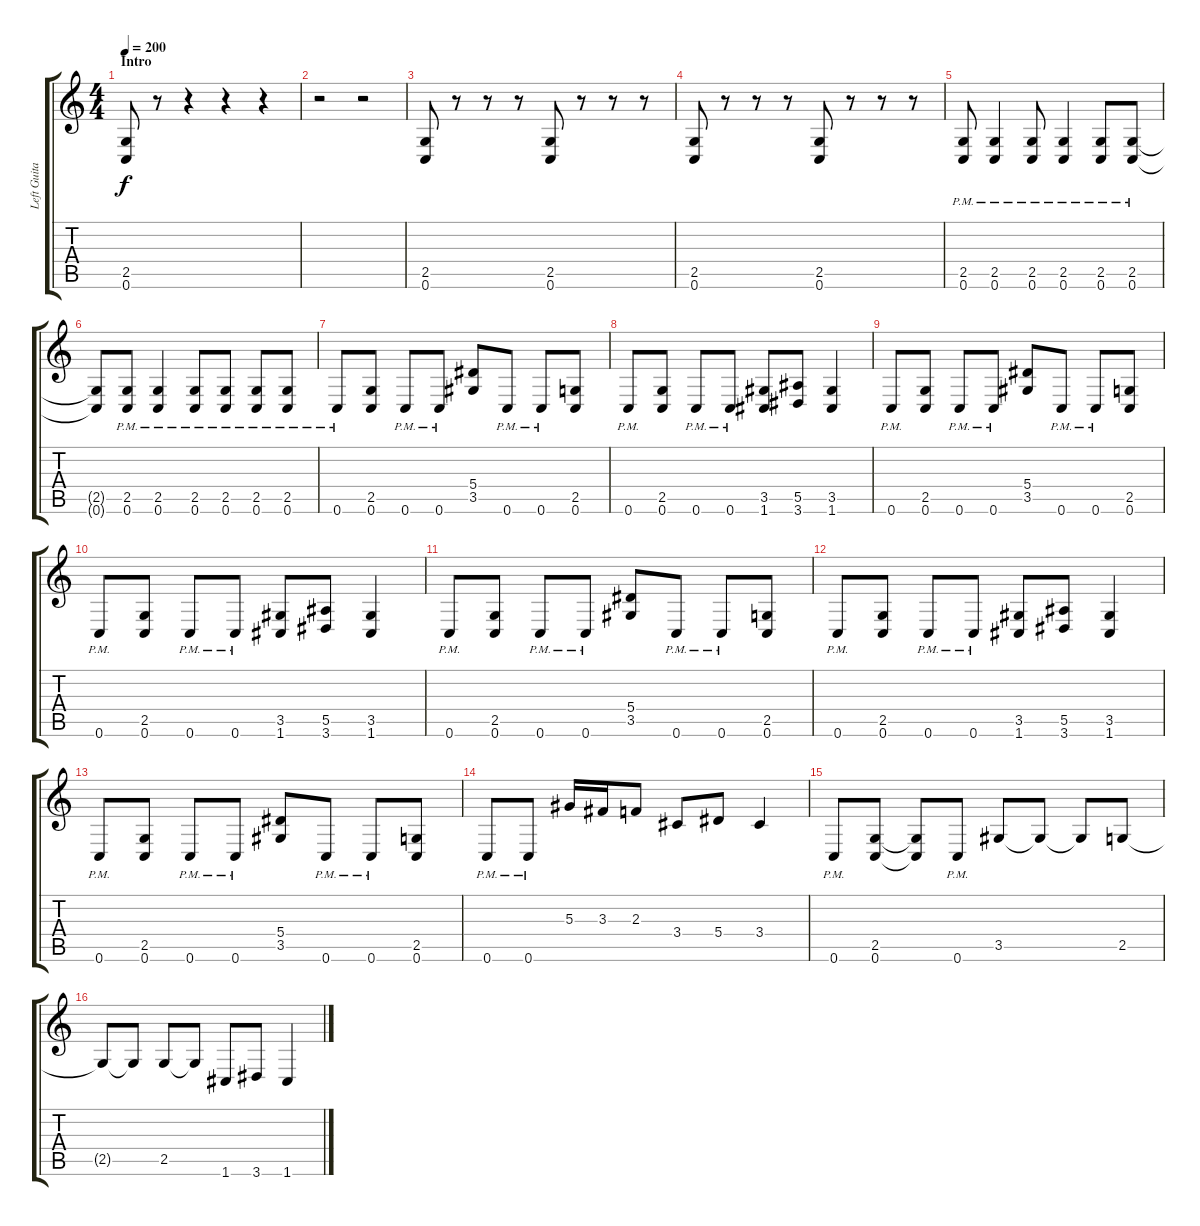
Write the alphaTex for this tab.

\track ("Left Guitar" "Left Guita") {instrument distortionguitar}
\staff {score tabs}
\tuning (C4 G3 Eb3 Bb2 F2 C2) {hide}
\ts (4 4)
\section ("" "Intro")
\tempo 200
\clef g2
\ks c
(2.5 0.6).8{dy f instrument distortionguitar} r.8 r.4 r.4 r.4 |
r.2 r.2 |
(2.5 0.6).8 r.8 r.8 r.8 (2.5 0.6).8 r.8 r.8 r.8 |
(2.5 0.6).8 r.8 r.8 r.8 (2.5 0.6).8 r.8 r.8 r.8 |
(2.5{pm} 0.6{pm}).8 (2.5{pm} 0.6{pm}).4 (2.5{pm} 0.6{pm}).8 (2.5{pm} 0.6{pm}).4 (2.5{pm} 0.6{pm}).8 (2.5{pm} 0.6{pm}).8 |
(2.5{t} 0.6{t}).8 (2.5{pm} 0.6{pm}).8 (2.5{pm} 0.6{pm}).4 (2.5{pm} 0.6{pm}).8 (2.5{pm} 0.6{pm}).8 (2.5{pm} 0.6{pm}).8 (2.5{pm} 0.6{pm}).8 |
0.6{pm}.8 (2.5 0.6).8 0.6{pm}.8 0.6{pm}.8 (5.4 3.5).8 0.6{pm}.8 0.6{pm}.8 (2.5 0.6).8 |
0.6{pm}.8 (2.5 0.6).8 0.6{pm}.8 0.6{pm}.8 (3.5 1.6).8 (5.5 3.6).8 (3.5 1.6).4 |
0.6{pm}.8 (2.5 0.6).8 0.6{pm}.8 0.6{pm}.8 (5.4 3.5).8 0.6{pm}.8 0.6{pm}.8 (2.5 0.6).8 |
0.6{pm}.8 (2.5 0.6).8 0.6{pm}.8 0.6{pm}.8 (3.5 1.6).8 (5.5 3.6).8 (3.5 1.6).4 |
0.6{pm}.8 (2.5 0.6).8 0.6{pm}.8 0.6{pm}.8 (5.4 3.5).8 0.6{pm}.8 0.6{pm}.8 (2.5 0.6).8 |
0.6{pm}.8 (2.5 0.6).8 0.6{pm}.8 0.6{pm}.8 (3.5 1.6).8 (5.5 3.6).8 (3.5 1.6).4 |
0.6{pm}.8 (2.5 0.6).8 0.6{pm}.8 0.6{pm}.8 (5.4 3.5).8 0.6{pm}.8 0.6{pm}.8 (2.5 0.6).8 |
0.6{pm}.8 0.6{pm}.8 5.3.16 3.3.16 2.3.8 3.4.8 5.4.8 3.4.4 |
0.6{pm}.8 (2.5 0.6).8 (2.5{t} 0.6{t}).8 0.6{pm}.8 3.5.8 3.5{t}.8 3.5{t}.8 2.5.8 |
2.5{t}.8 2.5{t}.8 2.5.8 2.5{t}.8 1.6.8 3.6.8 1.6.4
